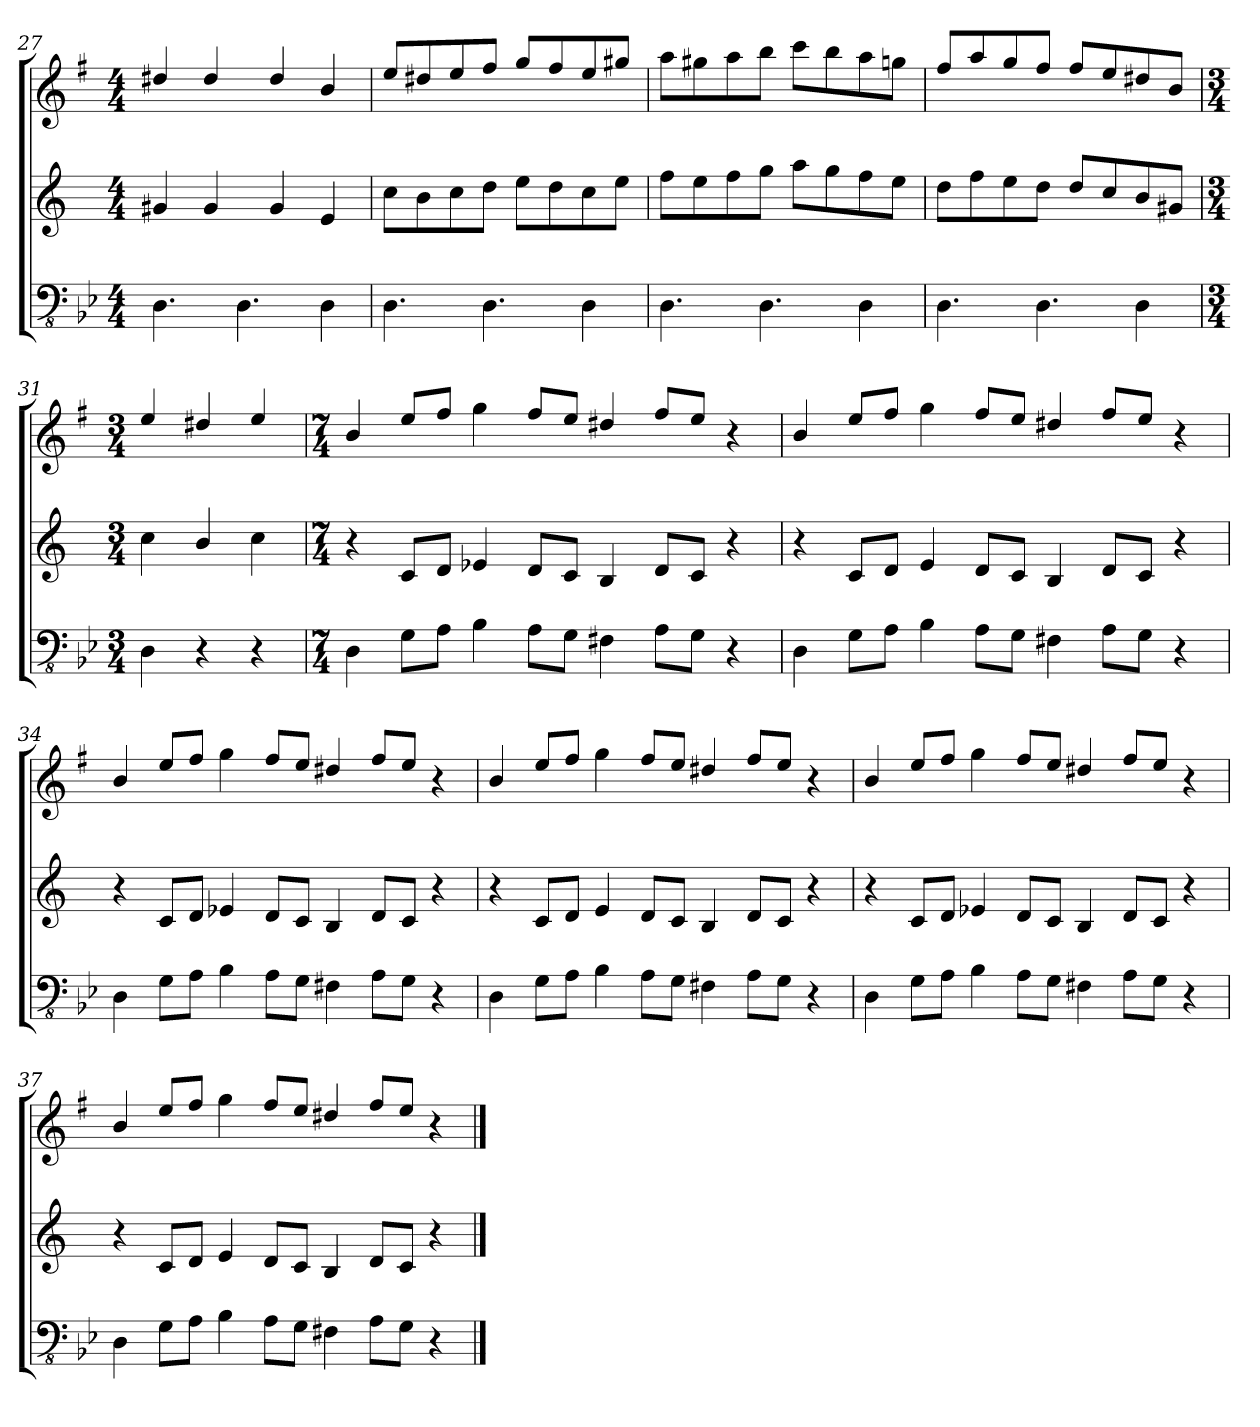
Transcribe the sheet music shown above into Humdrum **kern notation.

**kern	**kern	**kern
*part3	*part2	*part1
*staff3	*staff2	*staff1
*clefFv4	*clefG2	*clefG2
*	*ITrd1c2	*ITrd5c9
*k[b-e-]	*k[b-e-]	*k[b-e-]
*B-:	*B-:	*B-:
*M4/4	*M4/4	*M4/4
=27	=27	=27
4.DD\	4f#X/	4f#X/
.	4f#/	4f#/
4.DD\	.	.
.	4f#/	4f#/
4DD\	4d/	4d/
!!LO:LB:g=z
=28	=28	=28
4.DD\	8b-\L	8g/L
.	8a\	8f#X/
.	8b-\	8g/
4.DD\	8cc\J	8a/J
.	8dd\L	8b-/L
.	8cc\	8a/
4DD\	8b-\	8g/
.	8dd\J	8bn/J
=29	=29	=29
4.DD\	8ee-\L	8cc\L
.	8dd\	8bn\
.	8ee-\	8cc\
4.DD\	8ff\J	8dd\J
.	8gg\L	8ee-\L
.	8ff\	8dd\
4DD\	8ee-\	8cc\
.	8dd\J	8b-X\J
=30	=30	=30
4.DD\	8cc\L	8a/L
.	8ee-\	8cc/
.	8dd\	8b-/
4.DD\	8cc\J	8a/J
.	8cc/L	8a/L
.	8b-/	8g/
4DD\	8a/	8f#X/
.	8f#X/J	8d/J
=31	=31	=31
*M3/4	*M3/4	*M3/4
4DD\	4b-\	4g/
4r	4a/	4f#X/
4r	4b-\	4g/
!!LO:PB:g=z
=32	=32	=32
*M7/4	*M7/4	*M7/4
4DD\	4r	4d/
8GG\L	8B-/L	8g/L
8AA\J	8c/J	8a/J
4BB-\	4d-X/	4b-\
8AA\L	8c/L	8a/L
8GG\J	8B-/J	8g/J
4FF#X\	4A/	4f#X/
8AA\L	8c/L	8a/L
8GG\J	8B-/J	8g/J
4r	4r	4r
=33	=33	=33
4DD\	4r	4d/
8GG\L	8B-/L	8g/L
8AA\J	8c/J	8a/J
4BB-\	4d/	4b-\
8AA\L	8c/L	8a/L
8GG\J	8B-/J	8g/J
4FF#X\	4A/	4f#X/
8AA\L	8c/L	8a/L
8GG\J	8B-/J	8g/J
4r	4r	4r
!!LO:LB:g=z
=34	=34	=34
4DD\	4r	4d/
8GG\L	8B-/L	8g/L
8AA\J	8c/J	8a/J
4BB-\	4d-X/	4b-\
8AA\L	8c/L	8a/L
8GG\J	8B-/J	8g/J
4FF#X\	4A/	4f#X/
8AA\L	8c/L	8a/L
8GG\J	8B-/J	8g/J
4r	4r	4r
=35	=35	=35
4DD\	4r	4d/
8GG\L	8B-/L	8g/L
8AA\J	8c/J	8a/J
4BB-\	4d/	4b-\
8AA\L	8c/L	8a/L
8GG\J	8B-/J	8g/J
4FF#X\	4A/	4f#X/
8AA\L	8c/L	8a/L
8GG\J	8B-/J	8g/J
4r	4r	4r
!!LO:LB:g=z
=36	=36	=36
4DD\	4r	4d/
8GG\L	8B-/L	8g/L
8AA\J	8c/J	8a/J
4BB-\	4d-X/	4b-\
8AA\L	8c/L	8a/L
8GG\J	8B-/J	8g/J
4FF#X\	4A/	4f#X/
8AA\L	8c/L	8a/L
8GG\J	8B-/J	8g/J
4r	4r	4r
=37	=37	=37
4DD\	4r	4d/
8GG\L	8B-/L	8g/L
8AA\J	8c/J	8a/J
4BB-\	4d/	4b-\
8AA\L	8c/L	8a/L
8GG\J	8B-/J	8g/J
4FF#X\	4A/	4f#X/
8AA\L	8c/L	8a/L
8GG\J	8B-/J	8g/J
4r	4r	4r
==	==	==
*-	*-	*-
